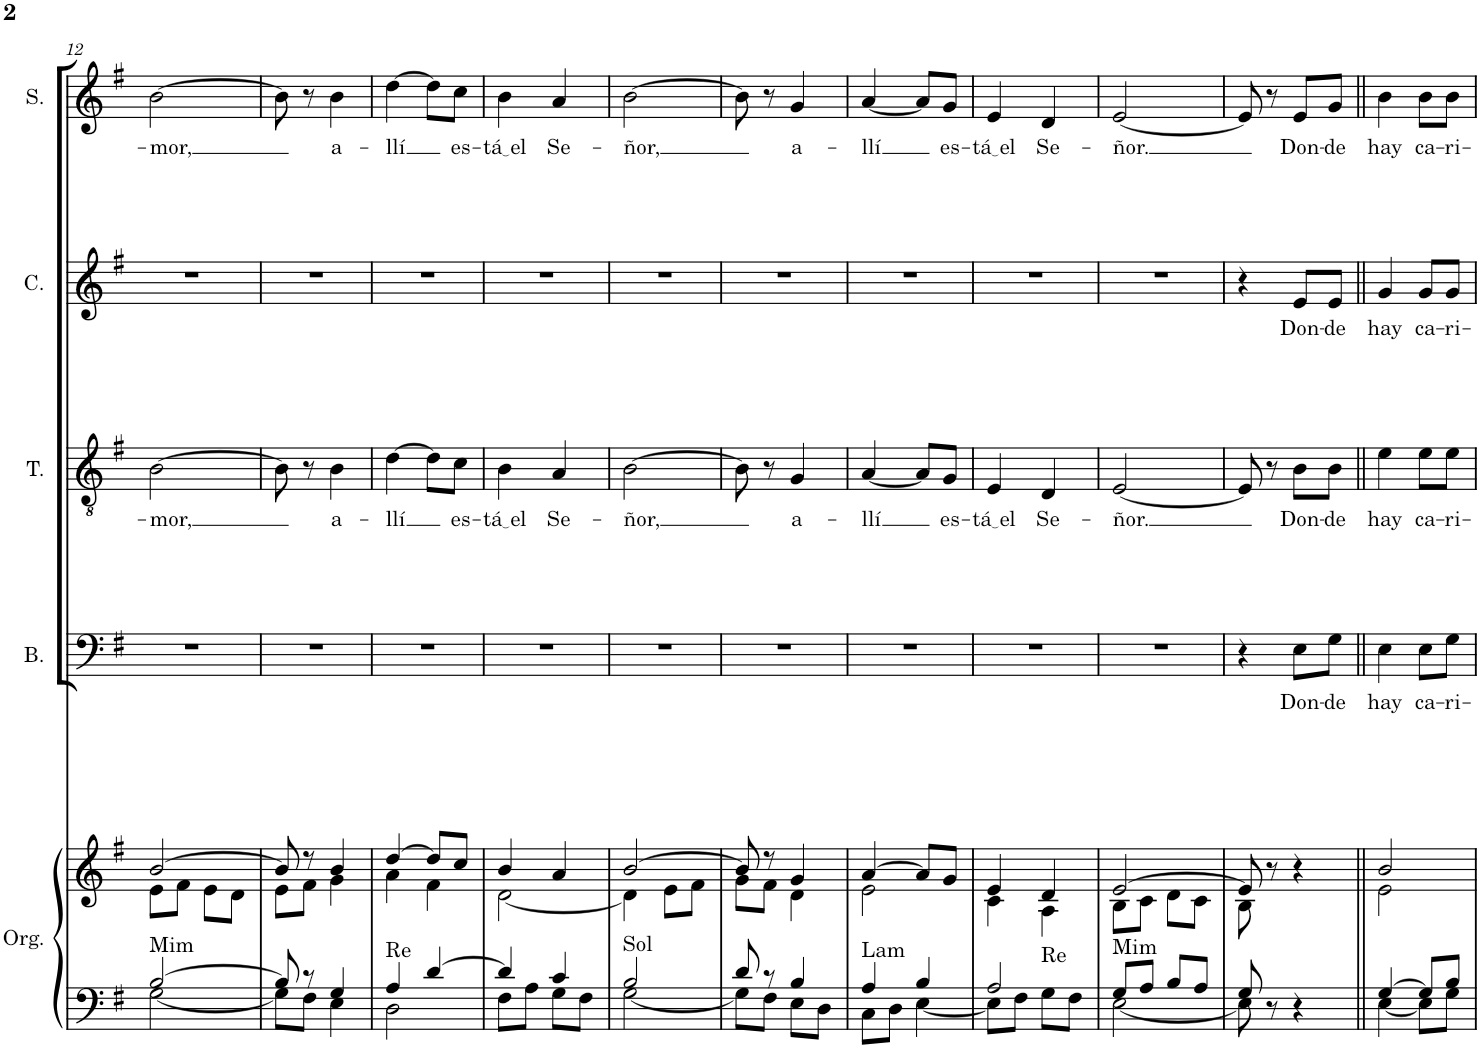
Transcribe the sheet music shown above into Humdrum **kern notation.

**kern	**kern	**harte	**kern	**text	**kern	**text	**kern	**text	**kern	**text
*part5	*part5	*part5	*part4	*part4	*part3	*part3	*part2	*part2	*part1	*part1
*staff6	*staff5	*	*staff4	*staff4	*staff3	*staff3	*staff2	*staff2	*staff1	*staff1
*I"Órgano	*	*	*I"Bajo	*	*I"Tenor	*	*I"Contralto	*	*I"Soprano	*
*	*	*	*I'B.	*	*I'T.	*	*I'C.	*	*I'S.	*
!!LO:PB:g=z
*clefF4	*clefG2	*	*clefF4	*	*clefGv2	*	*clefG2	*	*clefG2	*
*k[f#]	*k[f#]	*	*k[f#]	*	*k[f#]	*	*k[f#]	*	*k[f#]	*
*M2/4	*M2/4	*	*M2/4	*	*M2/4	*	*M2/4	*	*M2/4	*
=12	=12	=12	=12	=12	=12	=12	=12	=12	=12	=12
*^	*^	*	*	*	*	*	*	*	*	*
!	!	!	!	!LO:H:kt=Mim	!	!	!	!LO:LY:b	!	!	!	!LO:LY:b
[2B/	[2G\	[2b/	8e\L	N	2r	.	[2B\	-mor,	2r	.	[2b\	-mor,
.	.	.	8f#\J	.	.	.	.	.	.	.	.	.
.	.	.	8e\L	.	.	.	.	.	.	.	.	.
.	.	.	8d\J	.	.	.	.	.	.	.	.	.
=13	=13	=13	=13	=13	=13	=13	=13	=13	=13	=13	=13	=13
8B/]	8G\L]	8b/]	8e\L	.	2r	.	8B\]	.	2r	.	8b\]	.
8r	8F#\J	8r	8f#\J	.	.	.	8r	.	.	.	8r	.
!	!	!	!	!	!	!	!	!LO:LY:b	!	!	!	!LO:LY:b
4G/	4E\	4b/	4g\	.	.	.	4B\	a-	.	.	4b\	a-
=14	=14	=14	=14	=14	=14	=14	=14	=14	=14	=14	=14	=14
!	!	!	!	!LO:H:kt=Re	!	!	!	!LO:LY:b	!	!	!	!LO:LY:b
4A/	2D\	[4dd/	4a\	N	2r	.	[4d\	-llí	2r	.	[4dd\	-llí
[4d/	.	8dd/L]	4f#\	.	.	.	8d\L]	.	.	.	8dd\L]	.
!	!	!	!	!	!	!	!	!LO:LY:b	!	!	!	!LO:LY:b
.	.	8cc/J	.	.	.	.	8c\J	es-	.	.	8cc\J	es-
=15	=15	=15	=15	=15	=15	=15	=15	=15	=15	=15	=15	=15
!	!	!	!	!	!	!	!	!LO:LY:b	!	!	!	!LO:LY:b
4d/]	8F#\L	4b/	[2d\	.	2r	.	4B\	tá el	2r	.	4b\	tá el
.	8A\J	.	.	.	.	.	.	.	.	.	.	.
!	!	!	!	!	!	!	!	!LO:LY:b	!	!	!	!LO:LY:b
4c/	8G\L	4a/	.	.	.	.	4A/	Se-	.	.	4a/	Se-
.	8F#\J	.	.	.	.	.	.	.	.	.	.	.
=16	=16	=16	=16	=16	=16	=16	=16	=16	=16	=16	=16	=16
!	!	!	!	!LO:H:kt=Sol	!	!	!	!LO:LY:b	!	!	!	!LO:LY:b
2B/	[2G\	[2b/	4d\]	N	2r	.	[2B\	-ñor,	2r	.	[2b\	-ñor,
.	.	.	8e\L	.	.	.	.	.	.	.	.	.
.	.	.	8f#\J	.	.	.	.	.	.	.	.	.
=17	=17	=17	=17	=17	=17	=17	=17	=17	=17	=17	=17	=17
8d/	8G\L]	8b/]	8g\L	.	2r	.	8B\]	.	2r	.	8b\]	.
8r	8F#\J	8r	8f#\J	.	.	.	8r	.	.	.	8r	.
!	!	!	!	!	!	!	!	!LO:LY:b	!	!	!	!LO:LY:b
4B/	8E\L	4g/	4d\	.	.	.	4G/	a-	.	.	4g/	a-
.	8D\J	.	.	.	.	.	.	.	.	.	.	.
=18	=18	=18	=18	=18	=18	=18	=18	=18	=18	=18	=18	=18
!	!	!	!	!LO:H:kt=Lam	!	!	!	!LO:LY:b	!	!	!	!LO:LY:b
4A/	8C\L	[4a/	2e\	N	2r	.	[4A/	-llí	2r	.	[4a/	-llí
.	8D\J	.	.	.	.	.	.	.	.	.	.	.
4B/	[4E\	8a/L]	.	.	.	.	8A/L]	.	.	.	8a/L]	.
!	!	!	!	!	!	!	!	!LO:LY:b	!	!	!	!LO:LY:b
.	.	8g/J	.	.	.	.	8G/J	es-	.	.	8g/J	es-
=19	=19	=19	=19	=19	=19	=19	=19	=19	=19	=19	=19	=19
!	!	!	!	!LO:H:kt=Re	!	!	!	!LO:LY:b	!	!	!	!LO:LY:b
2A/	8E\L]	4e/	4c\	N	2r	.	4E/	tá el	2r	.	4e/	tá el
.	8F#\J	.	.	.	.	.	.	.	.	.	.	.
!	!	!	!	!	!	!	!	!LO:LY:b	!	!	!	!LO:LY:b
.	8G\L	4d/	4A\	.	.	.	4D/	Se-	.	.	4d/	Se-
.	8F#\J	.	.	.	.	.	.	.	.	.	.	.
=20	=20	=20	=20	=20	=20	=20	=20	=20	=20	=20	=20	=20
!	!	!	!	!LO:H:kt=Mim	!	!	!	!LO:LY:b	!	!	!	!LO:LY:b
8G/L	[2E\	[2e/	8B\L	N	2r	.	[2E/	-ñor.	2r	.	[2e/	-ñor.
8A/J	.	.	8c\J	.	.	.	.	.	.	.	.	.
8B/L	.	.	8d\L	.	.	.	.	.	.	.	.	.
8A/J	.	.	8c\J	.	.	.	.	.	.	.	.	.
=21	=21	=21	=21	=21	=21	=21	=21	=21	=21	=21	=21	=21
8G/	8E\]	8e/]	8B\	.	4r	.	8E/]	.	4r	.	8e/]	.
8r	4.ryy	8r	4.ryy	.	.	.	8r	.	.	.	8r	.
!	!	!	!	!	!	!LO:LY:b	!	!LO:LY:b	!	!LO:LY:b	!	!LO:LY:b
4r	.	4r	.	.	8E\L	Don-	8B\L	Don-	8e/L	Don-	8e/L	Don-
!	!	!	!	!	!	!LO:LY:b	!	!LO:LY:b	!	!LO:LY:b	!	!LO:LY:b
.	.	.	.	.	8G\J	-de	8B\J	-de	8e/J	-de	8g/J	-de
=22||	=22||	=22||	=22||	=22||	=22||	=22||	=22||	=22||	=22||	=22||	=22||	=22||
!	!	!	!	!	!	!LO:LY:b	!	!LO:LY:b	!	!LO:LY:b	!	!LO:LY:b
[4G/	[4E\	2b/	2e\	.	4E\	hay	4e\	hay	4g/	hay	4b\	hay
!	!	!	!	!	!	!LO:LY:b	!	!LO:LY:b	!	!LO:LY:b	!	!LO:LY:b
8G/L]	8E\L]	.	.	.	8E\L	ca-	8e\L	ca-	8g/L	ca-	8b\L	ca-
!	!	!	!	!	!	!LO:LY:b	!	!LO:LY:b	!	!LO:LY:b	!	!LO:LY:b
8B/J	8G\J	.	.	.	8G\J	-ri-	8e\J	-ri-	8g/J	-ri-	8b\J	-ri-
*v	*v	*	*	*	*	*	*	*	*	*	*	*
*	*v	*v	*	*	*	*	*	*	*	*	*
=	=	=	=	=	=	=	=	=	=	=
*-	*-	*-	*-	*-	*-	*-	*-	*-	*-	*-
